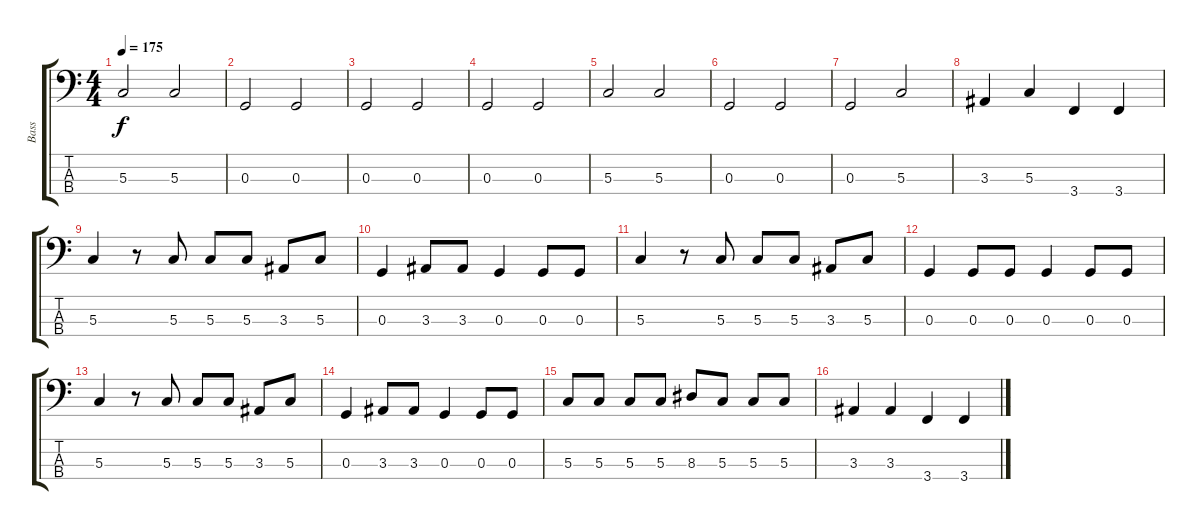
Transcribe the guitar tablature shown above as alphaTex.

\track ("Bass" "Bass") {instrument electricbasspick}
\staff {score tabs}
\tuning (F2 C2 G1 D1) {hide}
\ts (4 4)
\tempo 175
\clef f4
\ks c
5.3.2{dy f} 5.3.2 |
0.3.2 0.3.2 |
0.3.2 0.3.2 |
0.3.2 0.3.2 |
5.3.2 5.3.2 |
0.3.2 0.3.2 |
0.3.2 5.3.2 |
3.3.4 5.3.4 3.4.4 3.4.4 |
5.3.4 r.8 5.3.8 5.3.8 5.3.8 3.3.8 5.3.8 |
0.3.4 3.3.8 3.3.8 0.3.4 0.3.8 0.3.8 |
5.3.4 r.8 5.3.8 5.3.8 5.3.8 3.3.8 5.3.8 |
0.3.4 0.3.8 0.3.8 0.3.4 0.3.8 0.3.8 |
5.3.4 r.8 5.3.8 5.3.8 5.3.8 3.3.8 5.3.8 |
0.3.4 3.3.8 3.3.8 0.3.4 0.3.8 0.3.8 |
5.3.8 5.3.8 5.3.8 5.3.8 8.3.8 5.3.8 5.3.8 5.3.8 |
3.3.4 3.3.4 3.4.4 3.4.4
